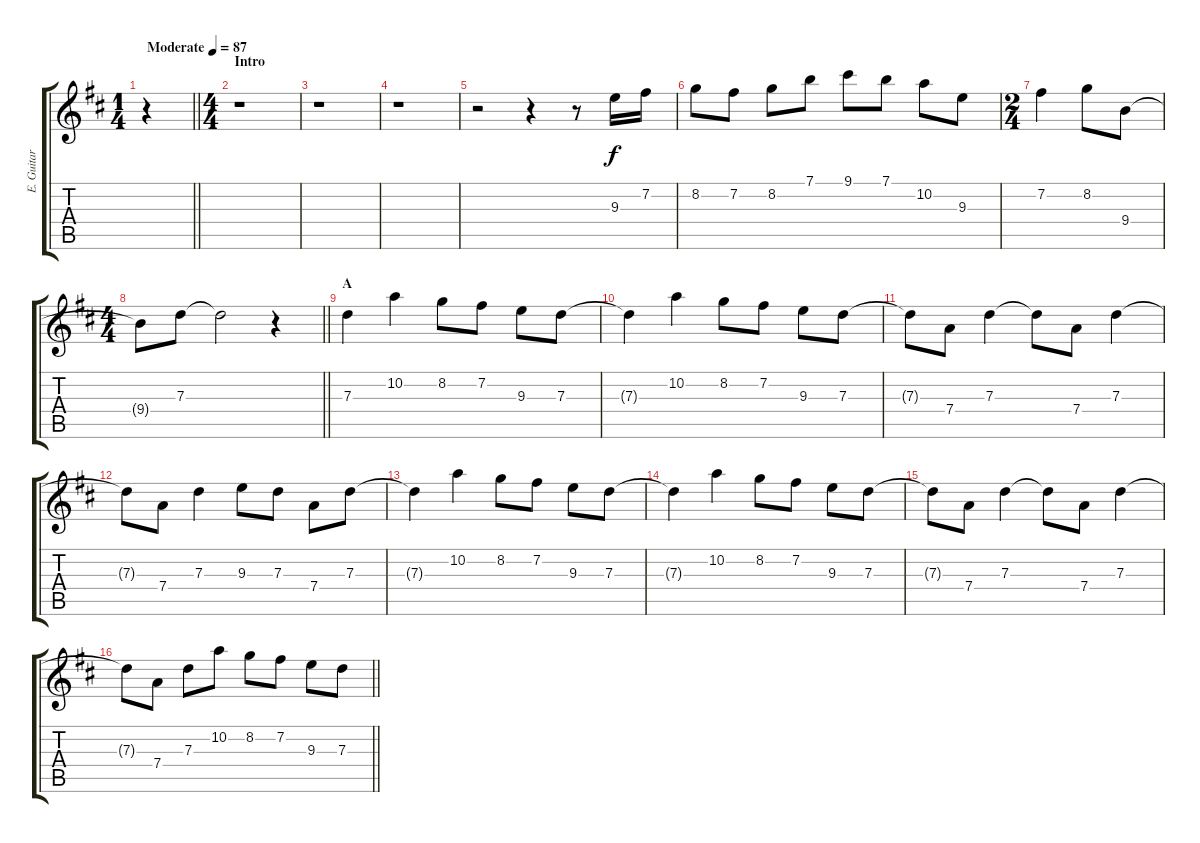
\track ("E. Guitar I" "E. Guitar ") {instrument electricguitarclean}
\staff {score tabs}
\tuning (E4 B3 G3 D3 A2 E2) {hide}
\ts (1 4)
\tempo (87 "Moderate")
\clef g2
\barLineRight lightlight
\ks d
r.4{dy f instrument electricguitarclean} |
\ts (4 4)
\section ("" "Intro")
r.1 |
r.1 |
r.1 |
r.2 r.4 r.8 9.3.16 7.2.16 |
8.2.8 7.2.8 8.2.8 7.1.8 9.1.8 7.1.8 10.2.8 9.3.8 |
\ts (2 4)
7.2.4 8.2.8 9.4.8 |
\ts (4 4)
\barLineRight lightlight
9.4{t}.8 7.3.8 7.3{t}.2 r.4 |
\section ("" "A")
7.3.4 10.2.4 8.2.8 7.2.8 9.3.8 7.3.8 |
7.3{t}.4 10.2.4 8.2.8 7.2.8 9.3.8 7.3.8 |
7.3{t}.8 7.4.8 7.3.4 7.3{t}.8 7.4.8 7.3.4 |
7.3{t}.8 7.4.8 7.3.4 9.3.8 7.3.8 7.4.8 7.3.8 |
7.3{t}.4 10.2.4 8.2.8 7.2.8 9.3.8 7.3.8 |
7.3{t}.4 10.2.4 8.2.8 7.2.8 9.3.8 7.3.8 |
7.3{t}.8 7.4.8 7.3.4 7.3{t}.8 7.4.8 7.3.4 |
\barLineRight lightlight
7.3{t}.8 7.4.8 7.3.8 10.2.8 8.2.8 7.2.8 9.3.8 7.3.8
